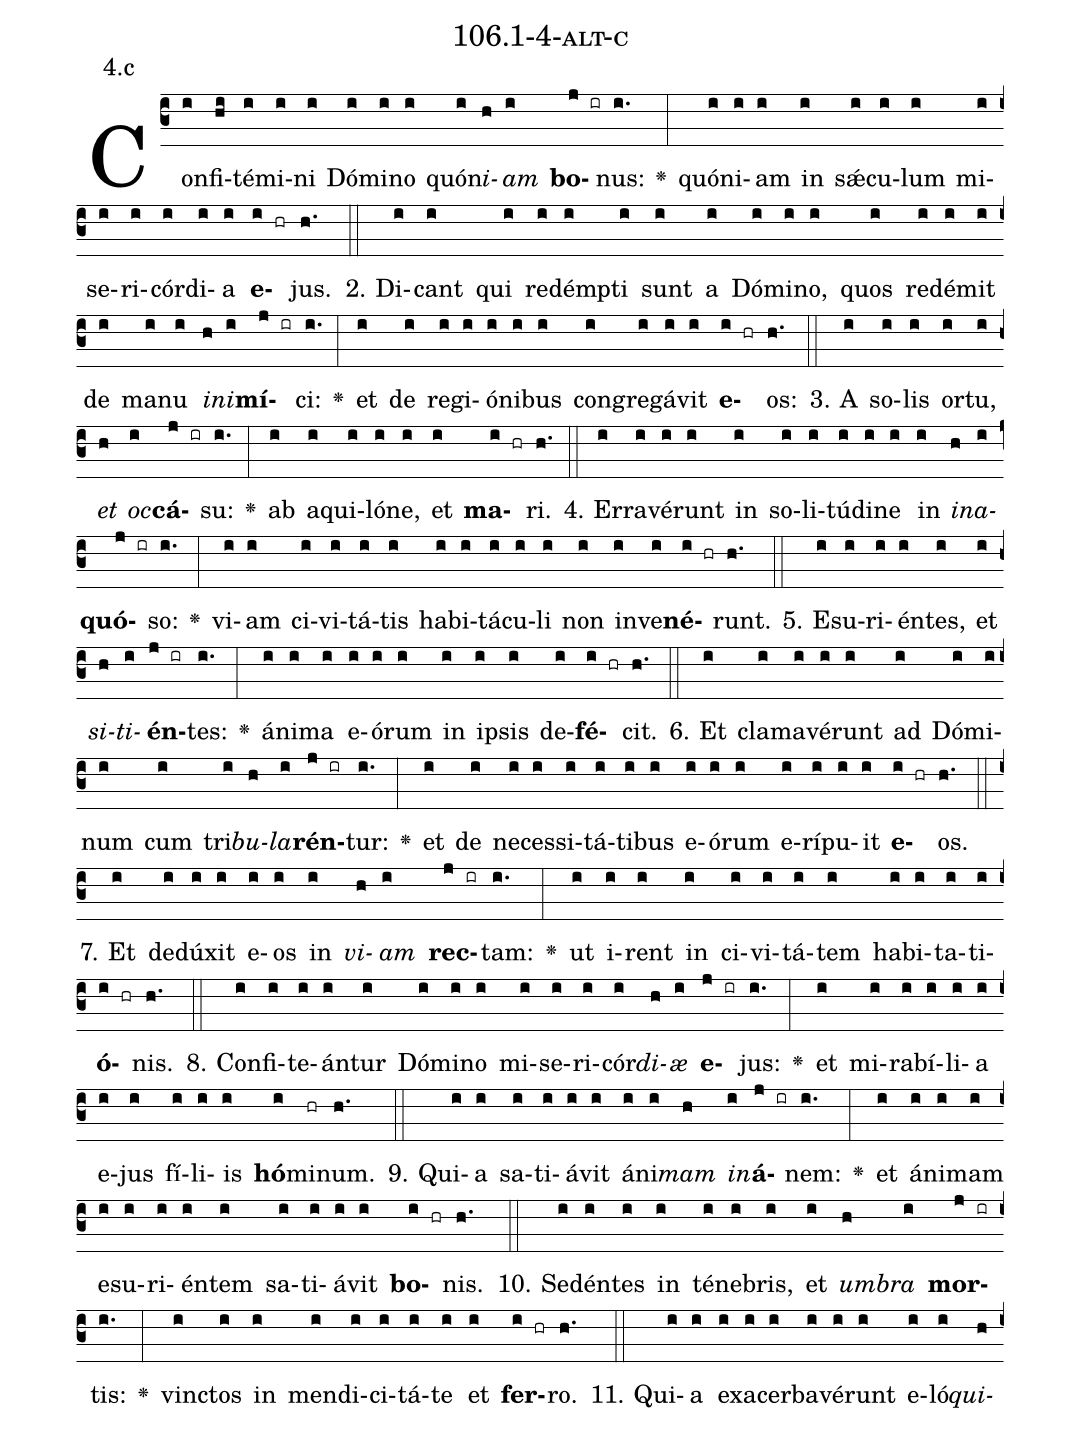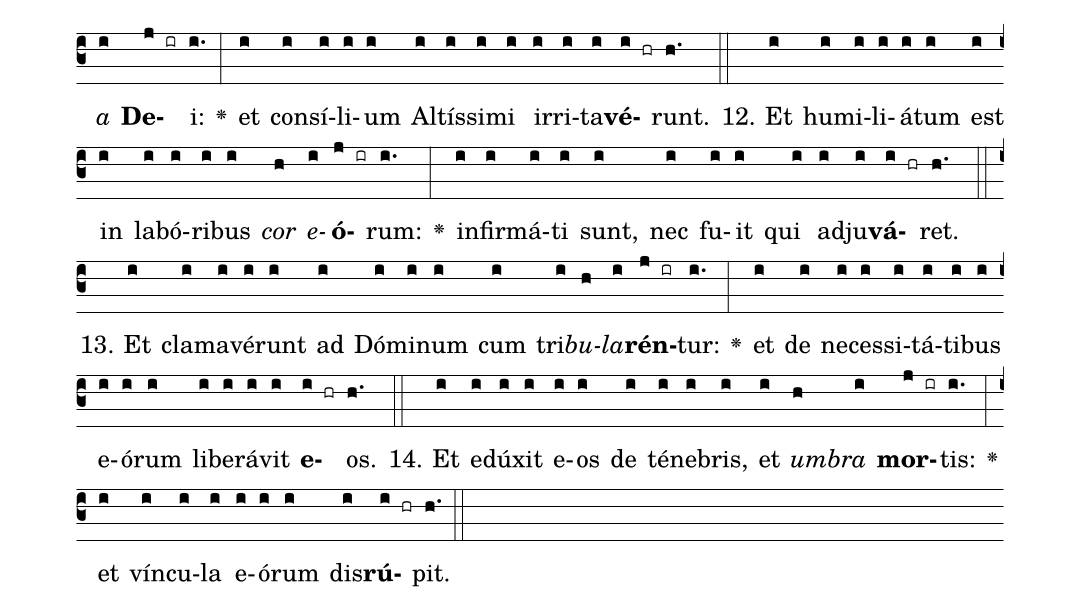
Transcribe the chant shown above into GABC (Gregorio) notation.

name: 106.1-4-alt-c;
annotation: 4.c;
%%
(c3)Con(i)fi(hi)té(i)mi(i)ni(i) Dó(i)mi(i)no(i) quón(i)<i>i</i>(h)<i>am</i>(i) <b>bo</b>(j ir)nus:(i.) <v>\greheightstar</v>(:) quón(i)i(i)am(i) in(i) sǽ(i)cu(i)lum(i) mi(i)se(i)ri(i)cór(i)di(i)a(i) <b>e</b>(i hr)jus.(h.) (::)
2. Di(i)cant(i) qui(i) red(i)émp(i)ti(i) sunt(i) a(i) Dó(i)mi(i)no,(i) quos(i) red(i)é(i)mit(i) de(i) ma(i)nu(i) <i>in</i>(h)<i>i</i>(i)<b>mí</b>(j ir)ci:(i.) <v>\greheightstar</v>(:) et(i) de(i) re(i)gi(i)ó(i)ni(i)bus(i) con(i)gre(i)gá(i)vit(i) <b>e</b>(i hr)os:(h.) (::)
3. A(i) so(i)lis(i) or(i)tu,(i) <i>et</i>(h) <i>oc</i>(i)<b>cá</b>(j ir)su:(i.) <v>\greheightstar</v>(:) ab(i) a(i)qui(i)ló(i)ne,(i) et(i) <b>ma</b>(i hr)ri.(h.) (::)
4. Er(i)ra(i)vé(i)runt(i) in(i) so(i)li(i)tú(i)di(i)ne(i) in(i) <i>in</i>(h)<i>a</i>(i)<b>quó</b>(j ir)so:(i.) <v>\greheightstar</v>(:) vi(i)am(i) ci(i)vi(i)tá(i)tis(i) ha(i)bi(i)tá(i)cu(i)li(i) non(i) in(i)ve(i)<b>né</b>(i hr)runt.(h.) (::)
5. E(i)su(i)ri(i)én(i)tes,(i) et(i) <i>si</i>(h)<i>ti</i>(i)<b>én</b>(j ir)tes:(i.) <v>\greheightstar</v>(:) á(i)ni(i)ma(i) e(i)ó(i)rum(i) in(i) ip(i)sis(i) de(i)<b>fé</b>(i hr)cit.(h.) (::)
6. Et(i) cla(i)ma(i)vé(i)runt(i) ad(i) Dó(i)mi(i)num(i) cum(i) tri(i)<i>bu</i>(h)<i>la</i>(i)<b>rén</b>(j ir)tur:(i.) <v>\greheightstar</v>(:) et(i) de(i) ne(i)ces(i)si(i)tá(i)ti(i)bus(i) e(i)ó(i)rum(i) e(i)rí(i)pu(i)it(i) <b>e</b>(i hr)os.(h.) (::)
7. Et(i) de(i)dú(i)xit(i) e(i)os(i) in(i) <i>vi</i>(h)<i>am</i>(i) <b>rec</b>(j ir)tam:(i.) <v>\greheightstar</v>(:) ut(i) i(i)rent(i) in(i) ci(i)vi(i)tá(i)tem(i) ha(i)bi(i)ta(i)ti(i)<b>ó</b>(i hr)nis.(h.) (::)
8. Con(i)fi(i)te(i)án(i)tur(i) Dó(i)mi(i)no(i) mi(i)se(i)ri(i)cór(i)<i>di</i>(h)<i>æ</i>(i) <b>e</b>(j ir)jus:(i.) <v>\greheightstar</v>(:) et(i) mi(i)ra(i)bí(i)li(i)a(i) e(i)jus(i) fí(i)li(i)is(i) <b>hó</b>(i)mi(hr)num.(h.) (::)
9. Qui(i)a(i) sa(i)ti(i)á(i)vit(i) á(i)ni(i)<i>mam</i>(h) <i>in</i>(i)<b>á</b>(j ir)nem:(i.) <v>\greheightstar</v>(:) et(i) á(i)ni(i)mam(i) e(i)su(i)ri(i)én(i)tem(i) sa(i)ti(i)á(i)vit(i) <b>bo</b>(i hr)nis.(h.) (::)
10. Se(i)dén(i)tes(i) in(i) té(i)ne(i)bris,(i) et(i) <i>um</i>(h)<i>bra</i>(i) <b>mor</b>(j ir)tis:(i.) <v>\greheightstar</v>(:) vinc(i)tos(i) in(i) men(i)di(i)ci(i)tá(i)te(i) et(i) <b>fer</b>(i hr)ro.(h.) (::)
11. Qui(i)a(i) ex(i)a(i)cer(i)ba(i)vé(i)runt(i) e(i)ló(i)<i>qui</i>(h)<i>a</i>(i) <b>De</b>(j ir)i:(i.) <v>\greheightstar</v>(:) et(i) con(i)sí(i)li(i)um(i) Al(i)tís(i)si(i)mi(i) ir(i)ri(i)ta(i)<b>vé</b>(i hr)runt.(h.) (::)
12. Et(i) hu(i)mi(i)li(i)á(i)tum(i) est(i) in(i) la(i)bó(i)ri(i)bus(i) <i>cor</i>(h) <i>e</i>(i)<b>ó</b>(j ir)rum:(i.) <v>\greheightstar</v>(:) in(i)fir(i)má(i)ti(i) sunt,(i) nec(i) fu(i)it(i) qui(i) ad(i)ju(i)<b>vá</b>(i hr)ret.(h.) (::)
13. Et(i) cla(i)ma(i)vé(i)runt(i) ad(i) Dó(i)mi(i)num(i) cum(i) tri(i)<i>bu</i>(h)<i>la</i>(i)<b>rén</b>(j ir)tur:(i.) <v>\greheightstar</v>(:) et(i) de(i) ne(i)ces(i)si(i)tá(i)ti(i)bus(i) e(i)ó(i)rum(i) li(i)be(i)rá(i)vit(i) <b>e</b>(i hr)os.(h.) (::)
14. Et(i) e(i)dú(i)xit(i) e(i)os(i) de(i) té(i)ne(i)bris,(i) et(i) <i>um</i>(h)<i>bra</i>(i) <b>mor</b>(j ir)tis:(i.) <v>\greheightstar</v>(:) et(i) vín(i)cu(i)la(i) e(i)ó(i)rum(i) dis(i)<b>rú</b>(i hr)pit.(h.) (::)
